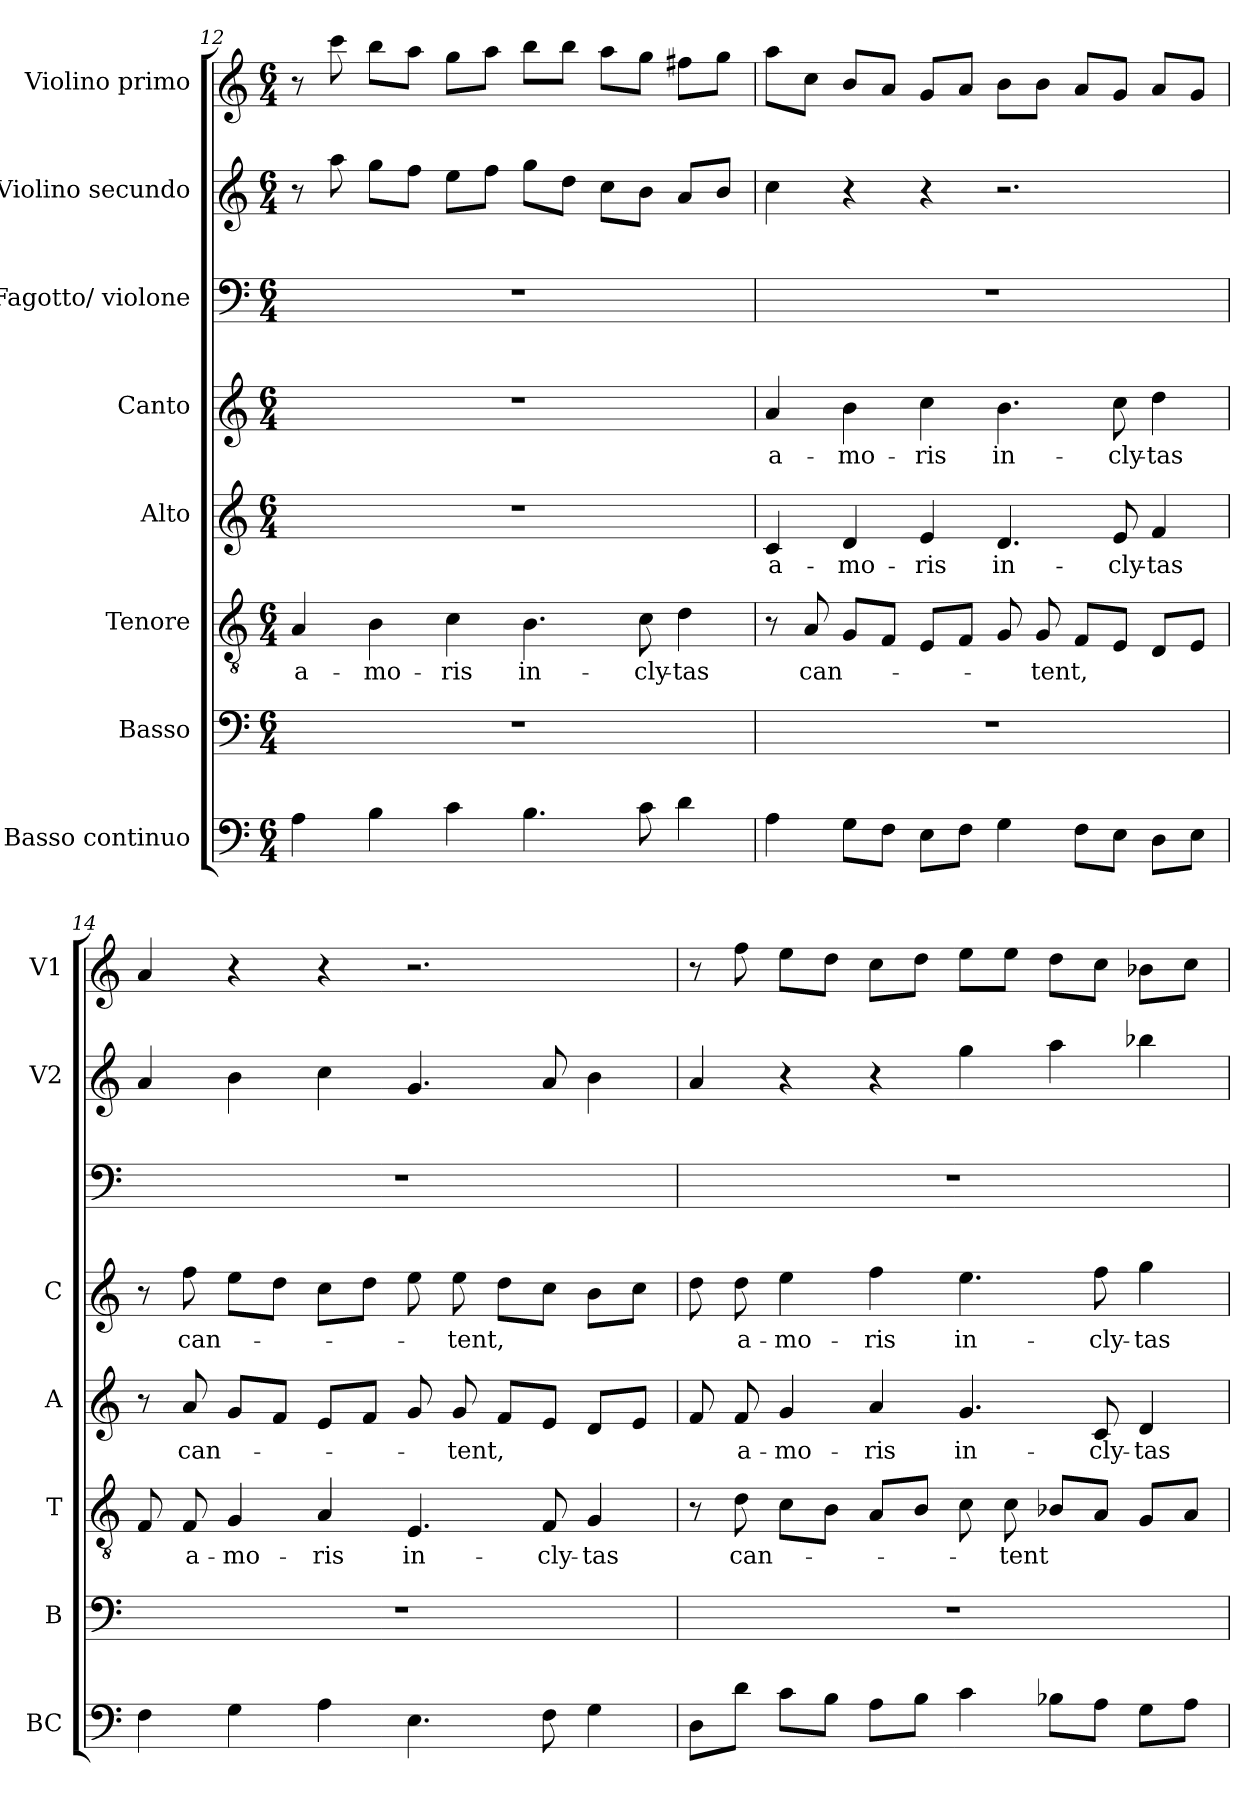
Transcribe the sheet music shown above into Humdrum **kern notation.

**kern	**kern	**kern	**text	**kern	**text	**kern	**text	**kern	**kern	**kern
*part8	*part7	*part6	*part6	*part5	*part5	*part4	*part4	*part3	*part2	*part1
*staff8	*staff7	*staff6	*staff6	*staff5	*staff5	*staff4	*staff4	*staff3	*staff2	*staff1
*I"Basso continuo	*I"Basso	*I"Tenore	*	*I"Alto	*	*I"Canto	*	*I"Fagotto/ violone	*I"Violino secundo	*I"Violino primo
*I'BC	*I'B	*I'T	*	*I'A	*	*I'C	*	*	*I'V2	*I'V1
*clefF4	*clefF4	*clefGv2	*	*clefG2	*	*clefG2	*	*clefF4	*clefG2	*clefG2
*k[]	*k[]	*k[]	*	*k[]	*	*k[]	*	*k[]	*k[]	*k[]
*C:	*C:	*C:	*	*C:	*	*C:	*	*C:	*C:	*C:
*M6/4	*M6/4	*M6/4	*	*M6/4	*	*M6/4	*	*M6/4	*M6/4	*M6/4
=12	=12	=12	=12	=12	=12	=12	=12	=12	=12	=12
!	!	!	!LO:LY:b	!	!	!	!	!	!	!
4A\	1.r	4A/	a-	1.r	.	1.r	.	1.r	8r	8r
.	.	.	.	.	.	.	.	.	8aa\	8ccc\
!	!	!	!LO:LY:b	!	!	!	!	!	!	!
4B\	.	4B\	-mo-	.	.	.	.	.	8gg\L	8bb\L
.	.	.	.	.	.	.	.	.	8ff\J	8aa\J
!	!	!	!LO:LY:b	!	!	!	!	!	!	!
4c\	.	4c\	-ris	.	.	.	.	.	8ee\L	8gg\L
.	.	.	.	.	.	.	.	.	8ff\J	8aa\J
!	!	!	!LO:LY:b	!	!	!	!	!	!	!
4.B\	.	4.B\	in-	.	.	.	.	.	8gg\L	8bb\L
.	.	.	.	.	.	.	.	.	8dd\J	8bb\J
.	.	.	.	.	.	.	.	.	8cc\L	8aa\L
!	!	!	!LO:LY:b	!	!	!	!	!	!	!
8c\	.	8c\	-cly-	.	.	.	.	.	8b\J	8gg\J
!	!	!	!LO:LY:b	!	!	!	!	!	!	!
4d\	.	4d\	-tas	.	.	.	.	.	8a/L	8ff#X\L
.	.	.	.	.	.	.	.	.	8b/J	8gg\J
=13	=13	=13	=13	=13	=13	=13	=13	=13	=13	=13
!	!	!	!	!	!LO:LY:b	!	!LO:LY:b	!	!	!
4A\	1.r	8r	.	4c/	a-	4a/	a-	1.r	4cc\	8aa\L
!	!	!	!LO:LY:b	!	!	!	!	!	!	!
.	.	8A/	can-	.	.	.	.	.	.	8cc\J
!	!	!	!	!	!LO:LY:b	!	!LO:LY:b	!	!	!
8G\L	.	8G/L	.	4d/	-mo-	4b\	-mo-	.	4r	8b/L
8F\J	.	8F/J	.	.	.	.	.	.	.	8a/J
!	!	!	!	!	!LO:LY:b	!	!LO:LY:b	!	!	!
8E\L	.	8E/L	.	4e/	-ris	4cc\	-ris	.	4r	8g/L
8F\J	.	8F/J	.	.	.	.	.	.	.	8a/J
!	!	!	!	!	!LO:LY:b	!	!LO:LY:b	!	!	!
4G\	.	8G/	.	4.d/	in-	4.b\	in-	.	2.r	8b\L
!	!	!	!LO:LY:b	!	!	!	!	!	!	!
.	.	8G/	-tent,	.	.	.	.	.	.	8b\J
8F\L	.	8F/L	.	.	.	.	.	.	.	8a/L
!	!	!	!	!	!LO:LY:b	!	!LO:LY:b	!	!	!
8E\J	.	8E/J	.	8e/	-cly-	8cc\	-cly-	.	.	8g/J
!	!	!	!	!	!LO:LY:b	!	!LO:LY:b	!	!	!
8D\L	.	8D/L	.	4f/	-tas	4dd\	-tas	.	.	8a/L
8E\J	.	8E/J	.	.	.	.	.	.	.	8g/J
=14	=14	=14	=14	=14	=14	=14	=14	=14	=14	=14
4F\	1.r	8F/	.	8r	.	8r	.	1.r	4a/	4a/
!	!	!	!LO:LY:b	!	!LO:LY:b	!	!LO:LY:b	!	!	!
.	.	8F/	a-	8a/	can-	8ff\	can-	.	.	.
!	!	!	!LO:LY:b	!	!	!	!	!	!	!
4G\	.	4G/	-mo-	8g/L	.	8ee\L	.	.	4b\	4r
.	.	.	.	8f/J	.	8dd\J	.	.	.	.
!	!	!	!LO:LY:b	!	!	!	!	!	!	!
4A\	.	4A/	-ris	8e/L	.	8cc\L	.	.	4cc\	4r
.	.	.	.	8f/J	.	8dd\J	.	.	.	.
!	!	!	!LO:LY:b	!	!	!	!	!	!	!
4.E\	.	4.E/	in-	8g/	.	8ee\	.	.	4.g/	2.r
!	!	!	!	!	!LO:LY:b	!	!LO:LY:b	!	!	!
.	.	.	.	8g/	-tent,	8ee\	-tent,	.	.	.
.	.	.	.	8f/L	.	8dd\L	.	.	.	.
!	!	!	!LO:LY:b	!	!	!	!	!	!	!
8F\	.	8F/	-cly-	8e/J	.	8cc\J	.	.	8a/	.
!	!	!	!LO:LY:b	!	!	!	!	!	!	!
4G\	.	4G/	-tas	8d/L	.	8b\L	.	.	4b\	.
.	.	.	.	8e/J	.	8cc\J	.	.	.	.
!!LO:PB:g=z
=15	=15	=15	=15	=15	=15	=15	=15	=15	=15	=15
8D\L	1.r	8r	.	8f/	.	8dd\	.	1.r	4a/	8r
!	!	!	!LO:LY:b	!	!LO:LY:b	!	!LO:LY:b	!	!	!
8d\J	.	8d\	can-	8f/	a-	8dd\	a-	.	.	8ff\
!	!	!	!	!	!LO:LY:b	!	!LO:LY:b	!	!	!
8c\L	.	8c\L	.	4g/	-mo-	4ee\	-mo-	.	4r	8ee\L
8B\J	.	8B\J	.	.	.	.	.	.	.	8dd\J
!	!	!	!	!	!LO:LY:b	!	!LO:LY:b	!	!	!
8A\L	.	8A/L	.	4a/	-ris	4ff\	-ris	.	4r	8cc\L
8B\J	.	8B/J	.	.	.	.	.	.	.	8dd\J
!	!	!	!	!	!LO:LY:b	!	!LO:LY:b	!	!	!
4c\	.	8c\	.	4.g/	in-	4.ee\	in-	.	4gg\	8ee\L
!	!	!	!LO:LY:b	!	!	!	!	!	!	!
.	.	8c\	-tent	.	.	.	.	.	.	8ee\J
8B-X\L	.	8B-X/L	.	.	.	.	.	.	4aa\	8dd\L
!	!	!	!	!	!LO:LY:b	!	!LO:LY:b	!	!	!
8A\J	.	8A/J	.	8c/	-cly-	8ff\	-cly-	.	.	8cc\J
!	!	!	!	!	!LO:LY:b	!	!LO:LY:b	!	!	!
8G\L	.	8G/L	.	4d/	-tas	4gg\	-tas	.	4bb-X\	8b-X\L
8A\J	.	8A/J	.	.	.	.	.	.	.	8cc\J
=	=	=	=	=	=	=	=	=	=	=
*-	*-	*-	*-	*-	*-	*-	*-	*-	*-	*-
